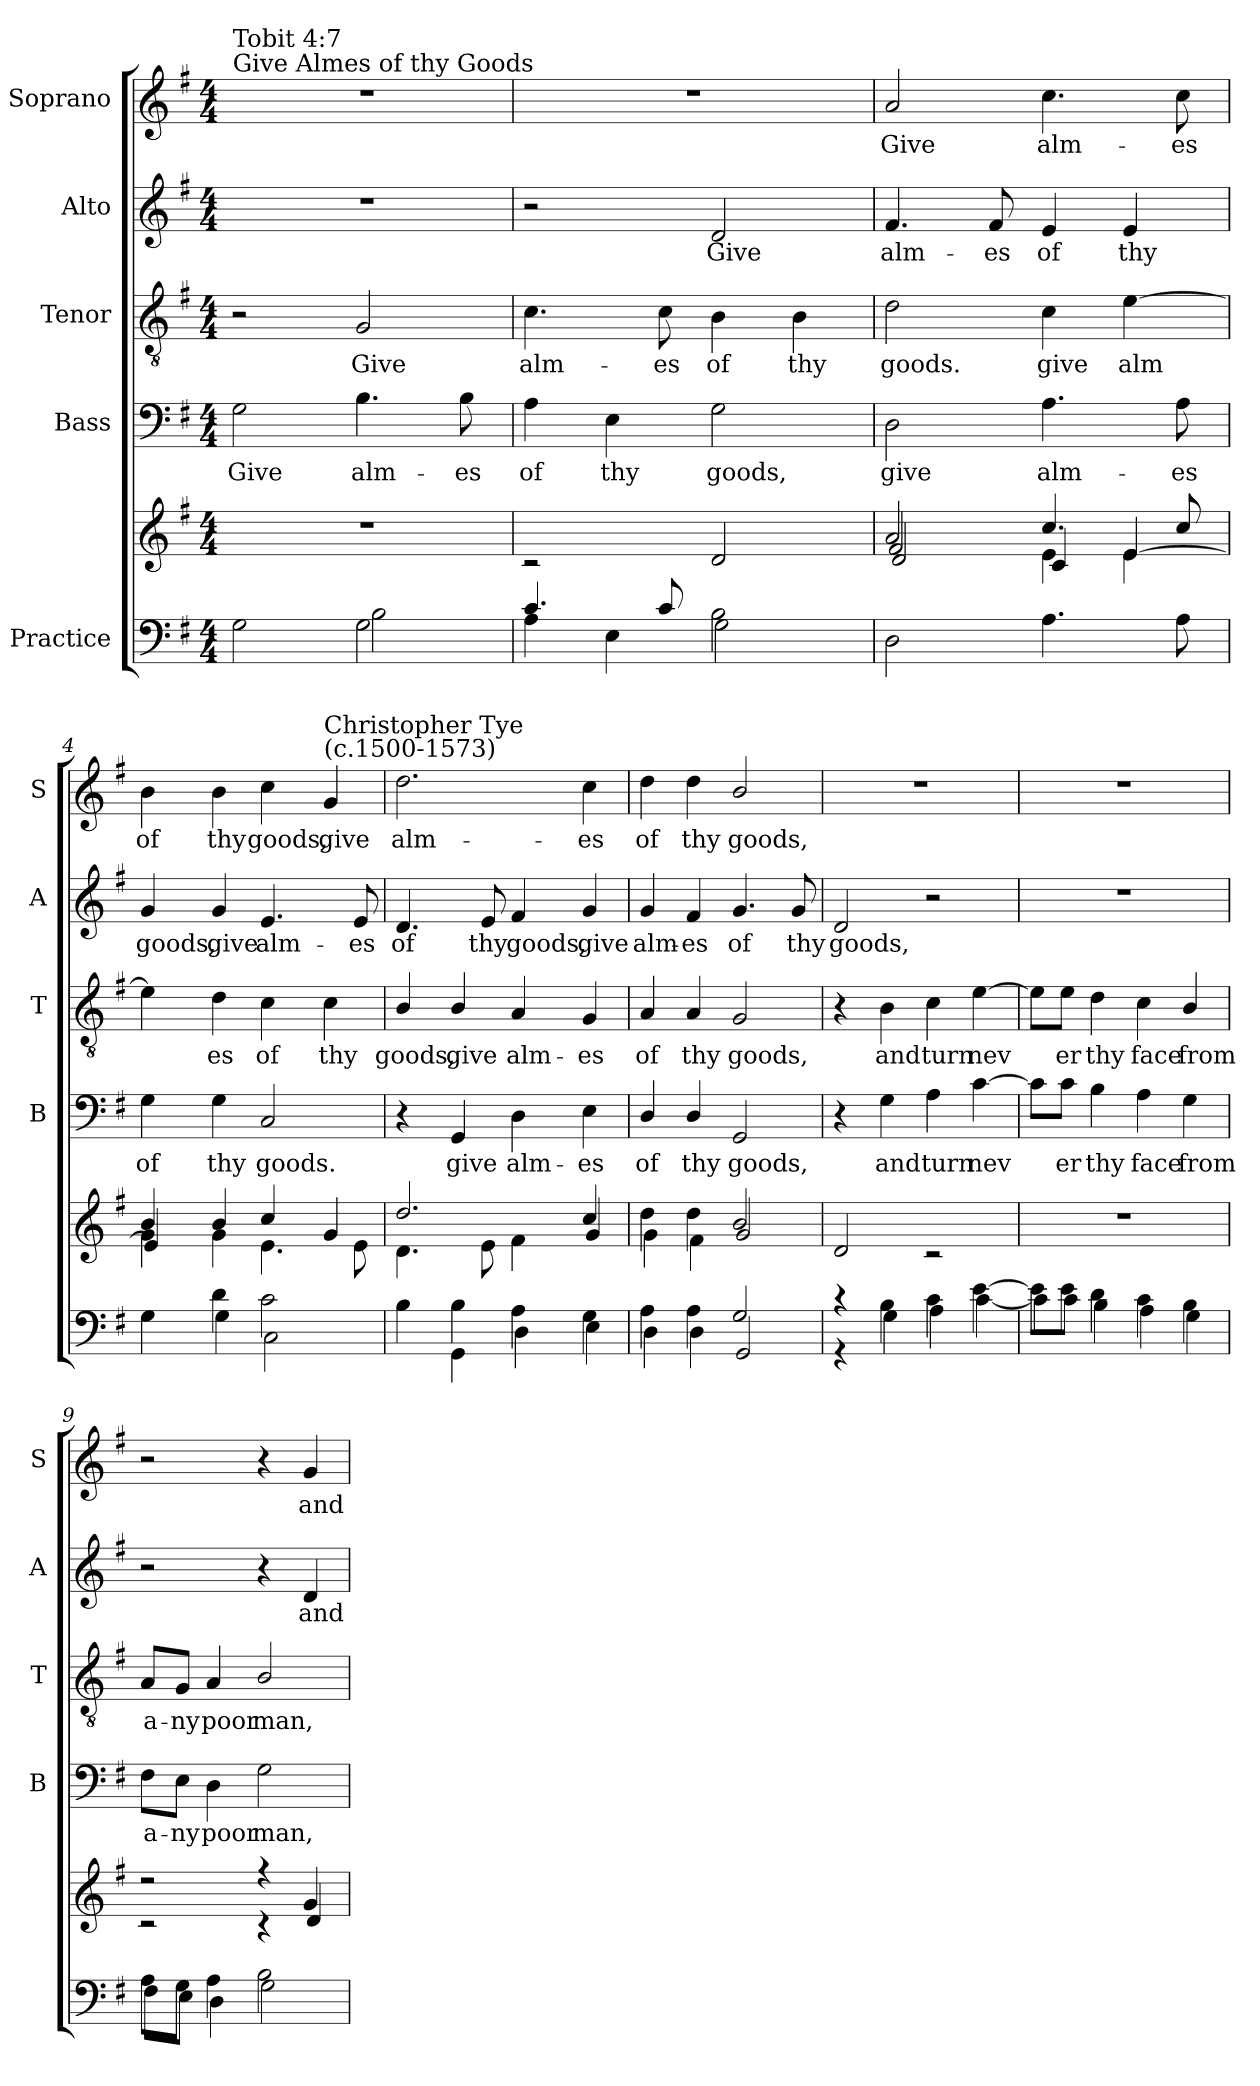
**kern	**kern	**kern	**text	**kern	**text	**kern	**text	**kern	**text
*part5	*part5	*part4	*part4	*part3	*part3	*part2	*part2	*part1	*part1
*staff6	*staff5	*staff4	*staff4	*staff3	*staff3	*staff2	*staff2	*staff1	*staff1
*I"Practice	*	*I"Bass	*	*I"Tenor	*	*I"Alto	*	*I"Soprano	*
*	*	*I'B	*	*I'T	*	*I'A	*	*I'S	*
*clefF4	*clefG2	*clefF4	*	*clefGv2	*	*clefG2	*	*clefG2	*
*k[f#]	*k[f#]	*k[f#]	*	*k[f#]	*	*k[f#]	*	*k[f#]	*
*G:	*G:	*G:	*	*G:	*	*G:	*	*G:	*
*M4/4	*M4/4	*M4/4	*	*M4/4	*	*M4/4	*	*M4/4	*
=1	=1	=1	=1	=1	=1	=1	=1	=1	=1
*^	*	*	*	*	*	*	*	*	*
!	!	!	!	!	!	!	!	!	!LO:TX:a:t=Give Almes of thy Goods	!
!	!	!	!	!	!	!	!	!	!LO:TX:a:t=Tobit 4&colon;7	!
!	!	!	!	!LO:LY:b	!	!	!	!	!	!
2ryy	2G\	1r	2G\	Give	2r	.	1r	.	1r	.
!	!	!	!	!LO:LY:b	!	!LO:LY:b	!	!	!	!
2G\	2B\	.	4.B\	alm-	2G/	Give	.	.	.	.
!	!	!	!	!LO:LY:b	!	!	!	!	!	!
.	.	.	8B\	-es	.	.	.	.	.	.
=2	=2	=2	=2	=2	=2	=2	=2	=2	=2	=2
*	*	*^	*	*	*	*	*	*	*	*
!	!	!	!	!	!LO:LY:b	!	!LO:LY:b	!	!	!	!
4.c/	4A\	1ryy	2r	4A\	of	4.c\	alm-	2r	.	1r	.
!	!	!	!	!	!LO:LY:b	!	!	!	!	!	!
.	4E\	.	.	4E\	thy	.	.	.	.	.	.
!	!	!	!	!	!	!	!LO:LY:b	!	!	!	!
8c/	.	.	.	.	.	8c\	-es	.	.	.	.
!	!	!	!	!	!LO:LY:b	!	!LO:LY:b	!	!LO:LY:b	!	!
2B\	2G\	.	2d/	2G\	goods,	4B\	of	2d/	Give	.	.
!	!	!	!	!	!	!	!LO:LY:b	!	!	!	!
.	.	.	.	.	.	4B\	thy	.	.	.	.
*v	*v	*	*	*	*	*	*	*	*	*	*
=3	=3	=3	=3	=3	=3	=3	=3	=3	=3	=3
*	*	*^	*	*	*	*	*	*	*	*
!	!	!	!	!	!LO:LY:b	!	!LO:LY:b	!	!LO:LY:b	!	!LO:LY:b
2D\	2a/	2f#/	2d/	2D\	give	2d\	goods.	4.f#/	alm-	2a/	Give
!	!	!	!	!	!	!	!	!	!LO:LY:b	!	!
.	.	.	.	.	.	.	.	8f#/	-es	.	.
!	!	!	!	!	!LO:LY:b	!	!LO:LY:b	!	!LO:LY:b	!	!LO:LY:b
4.A\	4.cc/	4e\	4c/	4.A\	alm-	4c\	give	4e/	of	4.cc\	alm-
!	!	!	!	!	!	!	!LO:LY:b	!	!LO:LY:b	!	!
.	.	4e\	[>4e/	.	.	[4e\	alm­	4e/	thy	.	.
!	!	!	!	!	!LO:LY:b	!	!	!	!	!	!LO:LY:b
8A\	8cc/	.	.	8A\	-es	.	.	.	.	8cc\	-es
=4	=4	=4	=4	=4	=4	=4	=4	=4	=4	=4	=4
*^	*	*	*	*	*	*	*	*	*	*	*
!	!	!	!	!	!	!LO:LY:b	!	!	!	!LO:LY:b	!	!LO:LY:b
4ryy	4G\	4b/	4g\	4e/]	4G\	of	4e\]	.	4g/	goods,	4b\	of
!	!	!	!	!	!	!LO:LY:b	!	!LO:LY:b	!	!LO:LY:b	!	!LO:LY:b
4d\	4G\	4b/	4g\	2.ryy	4G\	thy	4d\	es	4g/	give	4b\	thy
!	!	!	!	!	!	!LO:LY:b	!	!LO:LY:b	!	!LO:LY:b	!	!LO:LY:b
2c\	2C\	4cc/	4.e\	.	2C/	goods.	4c\	of	4.e/	alm-	4cc\	goods,
!	!	!	!	!	!	!	!	!	!	!	!LO:TX:a:t=Christopher Tye\n(c.1500-1573)	!
!	!	!	!	!	!	!	!	!LO:LY:b	!	!	!	!LO:LY:b
.	.	4g/	.	.	.	.	4c\	thy	.	.	4g/	give
!	!	!	!	!	!	!	!	!	!	!LO:LY:b	!	!
.	.	.	8e\	.	.	.	.	.	8e/	-es	.	.
*	*	*	*v	*v	*	*	*	*	*	*	*	*
=5	=5	=5	=5	=5	=5	=5	=5	=5	=5	=5	=5
!	!	!	!	!	!	!	!LO:LY:b	!	!LO:LY:b	!	!LO:LY:b
4B\	4ryy	2.dd/	4.d\	4r	.	4B/	goods,	4.d/	of	2.dd\	alm-
!	!	!	!	!	!LO:LY:b	!	!LO:LY:b	!	!	!	!
4B\	4GG\	.	.	4GG/	give	4B/	give	.	.	.	.
!	!	!	!	!	!	!	!	!	!LO:LY:b	!	!
.	.	.	8e\	.	.	.	.	8e/	thy	.	.
!	!	!	!	!	!LO:LY:b	!	!LO:LY:b	!	!LO:LY:b	!	!
4A\	4D\	.	4f#\	4D\	alm-	4A/	alm-	4f#/	goods,	.	.
!	!	!	!	!	!LO:LY:b	!	!LO:LY:b	!	!LO:LY:b	!	!LO:LY:b
4G\	4E\	4cc/	4g/	4E\	-es	4G/	-es	4g/	give	4cc\	-es
!!LO:LB:g=z
=6	=6	=6	=6	=6	=6	=6	=6	=6	=6	=6	=6
!	!	!	!	!	!LO:LY:b	!	!LO:LY:b	!	!LO:LY:b	!	!LO:LY:b
4A\	4D\	4dd\	4g\	4D/	of	4A/	of	4g/	alm-	4dd\	of
!	!	!	!	!	!LO:LY:b	!	!LO:LY:b	!	!LO:LY:b	!	!LO:LY:b
4A\	4D\	4dd\	4f#\	4D/	thy	4A/	thy	4f#/	-es	4dd\	thy
!	!	!	!	!	!LO:LY:b	!	!LO:LY:b	!	!LO:LY:b	!	!LO:LY:b
2G/	2GG/	2b/	2g/	2GG/	goods,	2G/	goods,	4.g/	of	2b/	goods,
!	!	!	!	!	!	!	!	!	!LO:LY:b	!	!
.	.	.	.	.	.	.	.	8g/	thy	.	.
=7	=7	=7	=7	=7	=7	=7	=7	=7	=7	=7	=7
!	!	!	!	!	!	!	!	!	!LO:LY:b	!	!
4r	4r	1ryy	2d/	4r	.	4r	.	2d/	goods,	1r	.
!	!	!	!	!	!LO:LY:b	!	!LO:LY:b	!	!	!	!
4B\	4G\	.	.	4G\	and	4B\	and	.	.	.	.
!	!	!	!	!	!LO:LY:b	!	!LO:LY:b	!	!	!	!
4c\	4A\	.	2r	4A\	turn	4c\	turn	2r	.	.	.
!	!	!	!	!	!LO:LY:b	!	!LO:LY:b	!	!	!	!
[<4e\	[<4c\	.	.	[4c\	nev­	[4e\	nev­	.	.	.	.
*	*	*v	*v	*	*	*	*	*	*	*	*
=8	=8	=8	=8	=8	=8	=8	=8	=8	=8	=8
8e\L]	8c\L]	1r	8c\L]	.	8e\L]	.	1r	.	1r	.
!	!	!	!	!LO:LY:b	!	!LO:LY:b	!	!	!	!
8e\J	8c\J	.	8c\J	er	8e\J	er	.	.	.	.
!	!	!	!	!LO:LY:b	!	!LO:LY:b	!	!	!	!
4d\	4B\	.	4B\	thy	4d\	thy	.	.	.	.
!	!	!	!	!LO:LY:b	!	!LO:LY:b	!	!	!	!
4c\	4A\	.	4A\	face	4c\	face	.	.	.	.
!	!	!	!	!LO:LY:b	!	!LO:LY:b	!	!	!	!
4B\	4G\	.	4G\	from	4B/	from	.	.	.	.
=9	=9	=9	=9	=9	=9	=9	=9	=9	=9	=9
*	*	*^	*	*	*	*	*	*	*	*
!	!	!	!	!	!LO:LY:b	!	!LO:LY:b	!	!	!	!
8A\L	8F#\L	2r	2r	8F#\L	a-	8A/L	a-	2r	.	2r	.
!	!	!	!	!	!LO:LY:b	!	!LO:LY:b	!	!	!	!
8G\J	8E\J	.	.	8E\J	-ny	8G/J	-ny	.	.	.	.
!	!	!	!	!	!LO:LY:b	!	!LO:LY:b	!	!	!	!
4A\	4D\	.	.	4D\	poor	4A/	poor	.	.	.	.
!	!	!	!	!	!LO:LY:b	!	!LO:LY:b	!	!	!	!
2B\	2G\	4r	4r	2G\	man,	2B/	man,	4r	.	4r	.
!	!	!	!	!	!	!	!	!	!LO:LY:b	!	!LO:LY:b
.	.	4g/	4d/	.	.	.	.	4d/	and	4g/	and
*v	*v	*	*	*	*	*	*	*	*	*	*
*	*v	*v	*	*	*	*	*	*	*	*
=	=	=	=	=	=	=	=	=	=
*-	*-	*-	*-	*-	*-	*-	*-	*-	*-
